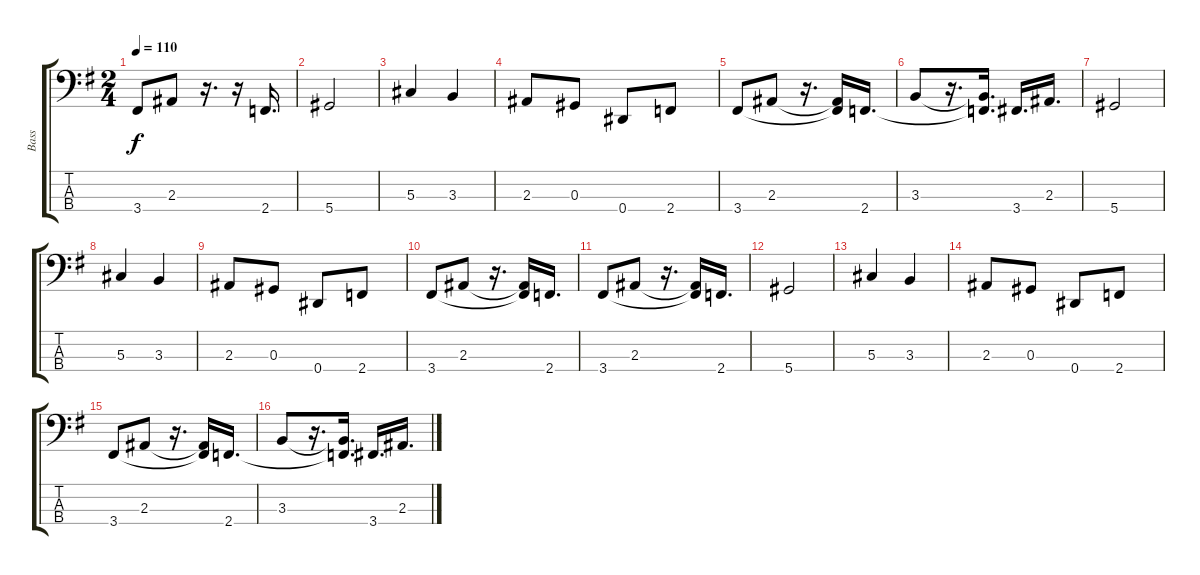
\track ("Bass" "Bass") {instrument overdrivenguitar}
\staff {score tabs}
\tuning (Gb2 Db2 Ab1 Eb1) {hide}
\ts (2 4)
\tempo 110
\clef f4
\ks g
3.4.8{dy f} 2.3.8 r.16{d} r.16 2.4.16{d} |
5.4.2 |
5.3.4 3.3.4 |
2.3.8 0.3.8 0.4.8 2.4.8 |
3.4.8 2.3.8 r.16{d} (2.3{t} 3.4{t}).16 2.4.16{d} |
3.3.8 r.16{d} (3.3{t} 2.4{t}).16{d} 3.4.16{d} 2.3.16{d} |
5.4.2 |
5.3.4 3.3.4 |
2.3.8 0.3.8 0.4.8 2.4.8 |
3.4.8 2.3.8 r.16{d} (2.3{t} 3.4{t}).16 2.4.16{d} |
3.4.8 2.3.8 r.16{d} (2.3{t} 3.4{t}).16 2.4.16{d} |
5.4.2 |
5.3.4 3.3.4 |
2.3.8 0.3.8 0.4.8 2.4.8 |
3.4.8 2.3.8 r.16{d} (2.3{t} 3.4{t}).16 2.4.16{d} |
3.3.8 r.16{d} (3.3{t} 2.4{t}).16{d} 3.4.16{d} 2.3.16{d}
